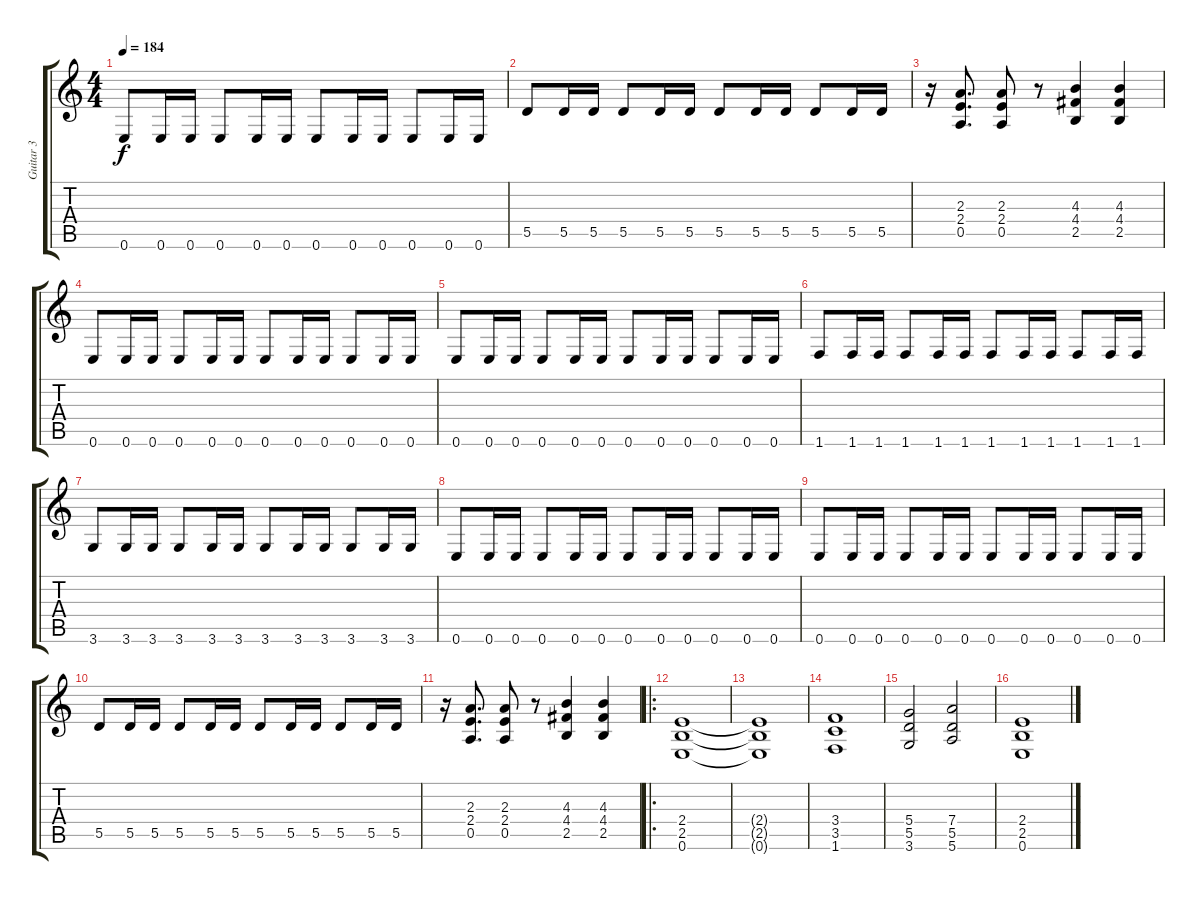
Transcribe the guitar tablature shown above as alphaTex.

\track ("Guitar 3" "Guitar 3") {instrument distortionguitar}
\staff {score tabs}
\tuning (E4 B3 G3 D3 A2 E2) {hide}
\ts (4 4)
\tempo 184
\clef g2
\ks c
0.6.8{dy f} 0.6.16 0.6.16 0.6.8 0.6.16 0.6.16 0.6.8 0.6.16 0.6.16 0.6.8 0.6.16 0.6.16 |
5.5.8 5.5.16 5.5.16 5.5.8 5.5.16 5.5.16 5.5.8 5.5.16 5.5.16 5.5.8 5.5.16 5.5.16 |
r.16 (2.3 2.4 0.5).8{d} (2.3 2.4 0.5).8 r.8 (4.3 4.4 2.5).4 (4.3 4.4 2.5).4 |
0.6.8 0.6.16 0.6.16 0.6.8 0.6.16 0.6.16 0.6.8 0.6.16 0.6.16 0.6.8 0.6.16 0.6.16 |
0.6.8 0.6.16 0.6.16 0.6.8 0.6.16 0.6.16 0.6.8 0.6.16 0.6.16 0.6.8 0.6.16 0.6.16 |
1.6.8 1.6.16 1.6.16 1.6.8 1.6.16 1.6.16 1.6.8 1.6.16 1.6.16 1.6.8 1.6.16 1.6.16 |
3.6.8 3.6.16 3.6.16 3.6.8 3.6.16 3.6.16 3.6.8 3.6.16 3.6.16 3.6.8 3.6.16 3.6.16 |
0.6.8 0.6.16 0.6.16 0.6.8 0.6.16 0.6.16 0.6.8 0.6.16 0.6.16 0.6.8 0.6.16 0.6.16 |
0.6.8 0.6.16 0.6.16 0.6.8 0.6.16 0.6.16 0.6.8 0.6.16 0.6.16 0.6.8 0.6.16 0.6.16 |
5.5.8 5.5.16 5.5.16 5.5.8 5.5.16 5.5.16 5.5.8 5.5.16 5.5.16 5.5.8 5.5.16 5.5.16 |
r.16 (2.3 2.4 0.5).8{d} (2.3 2.4 0.5).8 r.8 (4.3 4.4 2.5).4 (4.3 4.4 2.5).4 |
\ro
(2.4 2.5 0.6).1 |
(2.4{t} 2.5{t} 0.6{t}).1 |
(3.4 3.5 1.6).1 |
(5.4 5.5 3.6).2 (7.4 5.5 5.6).2 |
(2.4 2.5 0.6).1
